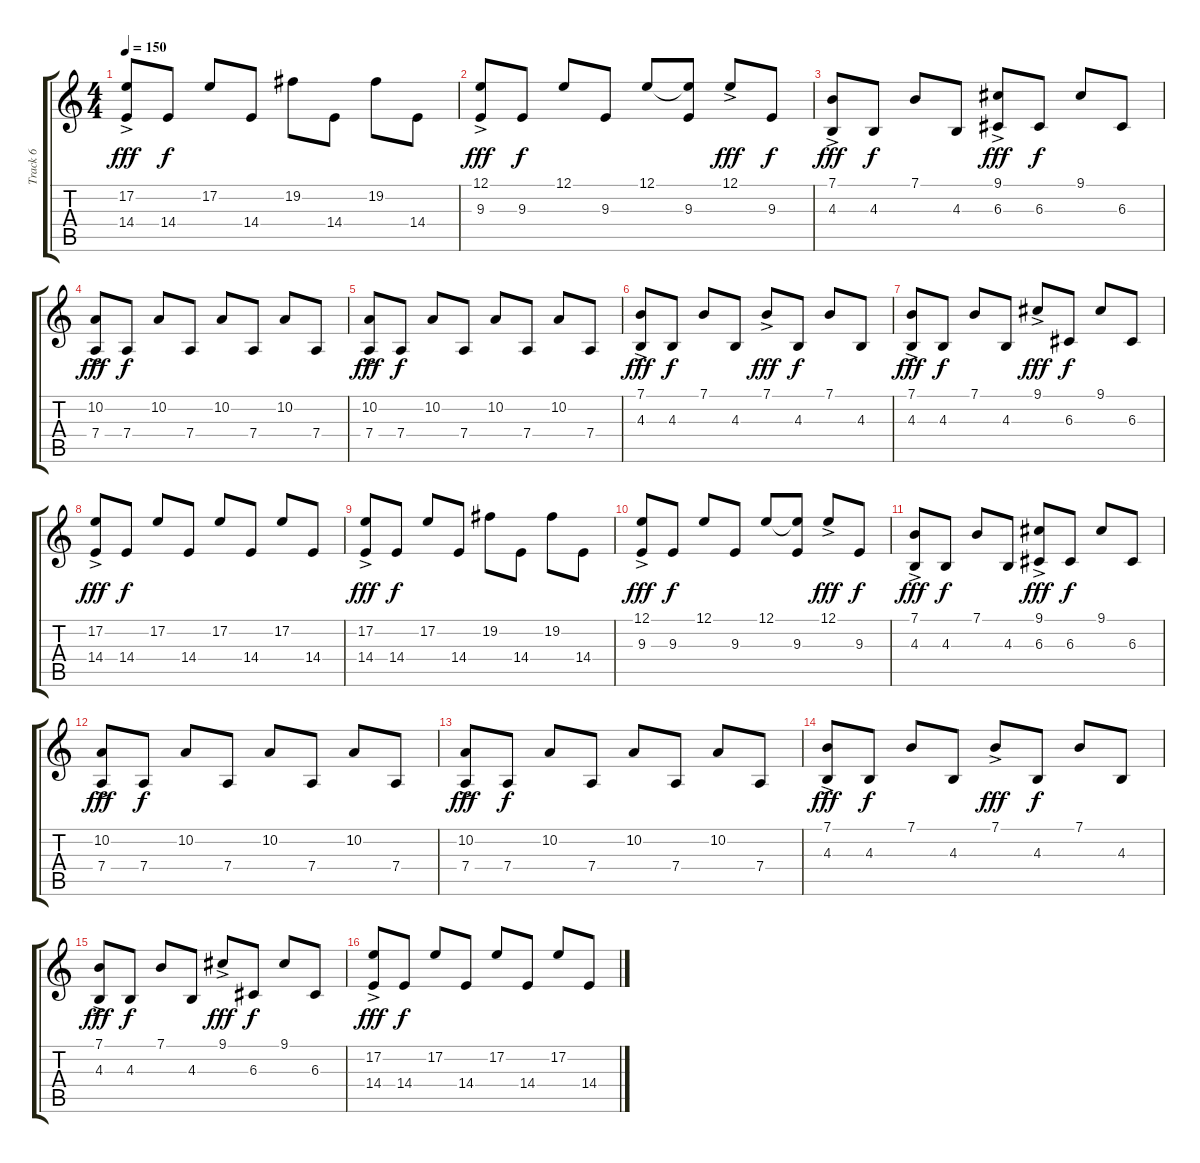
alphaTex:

\track ("Track 6" "Track 6") {instrument electricpiano1}
\staff {score tabs}
\tuning (E4 B3 G3 D3 A2 E2) {hide}
\ts (4 4)
\tempo 150
\clef g2
\ks c
(17.2{ac} 14.4{ac}).8{dy fff} 14.4.8{dy f} 17.2.8 14.4.8 19.2.8 14.4.8 19.2.8 14.4.8 |
(12.1{ac} 9.3{ac}).8{dy fff} 9.3.8{dy f} 12.1.8 9.3.8 12.1.8 (12.1{t} 9.3).8 12.1{ac}.8{dy fff} 9.3.8{dy f} |
(7.1{ac} 4.3{ac}).8{dy fff} 4.3.8{dy f} 7.1.8 4.3.8 (9.1{ac} 6.3{ac}).8{dy fff} 6.3.8{dy f} 9.1.8 6.3.8 |
(10.2{ac} 7.4{ac}).8{dy fff} 7.4.8{dy f} 10.2.8 7.4.8 10.2.8 7.4.8 10.2.8 7.4.8 |
(10.2{ac} 7.4{ac}).8{dy fff} 7.4.8{dy f} 10.2.8 7.4.8 10.2.8 7.4.8 10.2.8 7.4.8 |
(7.1{ac} 4.3{ac}).8{dy fff} 4.3.8{dy f} 7.1.8 4.3.8 7.1{ac}.8{dy fff} 4.3.8{dy f} 7.1.8 4.3.8 |
(7.1{ac} 4.3{ac}).8{dy fff} 4.3.8{dy f} 7.1.8 4.3.8 9.1{ac}.8{dy fff} 6.3.8{dy f} 9.1.8 6.3.8 |
(17.2{ac} 14.4{ac}).8{dy fff} 14.4.8{dy f} 17.2.8 14.4.8 17.2.8 14.4.8 17.2.8 14.4.8 |
(17.2{ac} 14.4{ac}).8{dy fff} 14.4.8{dy f} 17.2.8 14.4.8 19.2.8 14.4.8 19.2.8 14.4.8 |
(12.1{ac} 9.3{ac}).8{dy fff} 9.3.8{dy f} 12.1.8 9.3.8 12.1.8 (12.1{t} 9.3).8 12.1{ac}.8{dy fff} 9.3.8{dy f} |
(7.1{ac} 4.3{ac}).8{dy fff} 4.3.8{dy f} 7.1.8 4.3.8 (9.1{ac} 6.3{ac}).8{dy fff} 6.3.8{dy f} 9.1.8 6.3.8 |
(10.2{ac} 7.4{ac}).8{dy fff} 7.4.8{dy f} 10.2.8 7.4.8 10.2.8 7.4.8 10.2.8 7.4.8 |
(10.2{ac} 7.4{ac}).8{dy fff} 7.4.8{dy f} 10.2.8 7.4.8 10.2.8 7.4.8 10.2.8 7.4.8 |
(7.1{ac} 4.3{ac}).8{dy fff} 4.3.8{dy f} 7.1.8 4.3.8 7.1{ac}.8{dy fff} 4.3.8{dy f} 7.1.8 4.3.8 |
(7.1{ac} 4.3{ac}).8{dy fff} 4.3.8{dy f} 7.1.8 4.3.8 9.1{ac}.8{dy fff} 6.3.8{dy f} 9.1.8 6.3.8 |
(17.2{ac} 14.4{ac}).8{dy fff} 14.4.8{dy f} 17.2.8 14.4.8 17.2.8 14.4.8 17.2.8 14.4.8
